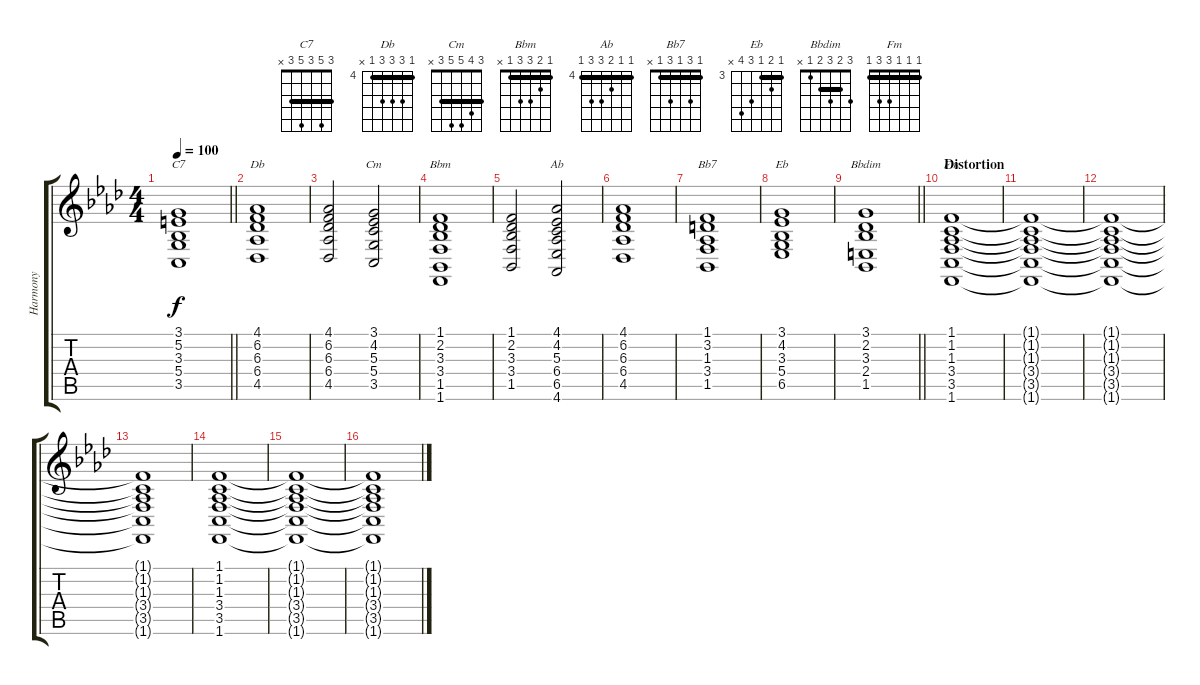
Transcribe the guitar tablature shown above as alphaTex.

\track ("Harmony" "Harmony") {instrument stringensemble1}
\staff {score tabs}
\tuning (E4 B3 G3 D3 A2 E2) {hide}
\chord ("C7" 3 5 3 5 3 x) {barre 3}
\chord ("Db" 4 6 6 6 4 x) {firstfret 4 barre 4}
\chord ("Cm" 3 4 5 5 3 x) {barre 3}
\chord ("Bbm" 1 2 3 3 1 x) {barre 1}
\chord ("Ab" 4 4 5 6 6 4) {firstfret 4 barre 4}
\chord ("Bb7" 1 3 1 3 1 x) {barre 1}
\chord ("Eb" 3 4 3 5 6 x) {firstfret 3 barre 3}
\chord ("Bbdim" 3 2 3 2 1 x) {barre 2}
\chord ("Fm" 1 1 1 3 3 1) {barre 1}
\ts (4 4)
\tempo 100
\clef g2
\barLineRight lightlight
\ks ab
(3.1 5.2 3.3 5.4 3.5).1{ch "C7" dy f} |
(4.1 6.2 6.3 6.4 4.5).1{ch "Db"} |
(4.1 6.2 6.3 6.4 4.5).2 (3.1 4.2 5.3 5.4 3.5).2{ch "Cm"} |
(1.1 2.2 3.3 3.4 1.5 1.6).1{ch "Bbm"} |
(1.1 2.2 3.3 3.4 1.5).2 (4.1 4.2 5.3 6.4 6.5 4.6).2{ch "Ab"} |
(4.1 6.2 6.3 6.4 4.5).1 |
(1.1 3.2 1.3 3.4 1.5).1{ch "Bb7"} |
(3.1 4.2 3.3 5.4 6.5).1{ch "Eb"} |
\barLineRight lightlight
(3.1 2.2 3.3 2.4 1.5).1{ch "Bbdim"} |
\section ("" "Distortion")
(1.1 1.2 1.3 3.4 3.5 1.6).1{ch "Fm"} |
(1.1{t} 1.2{t} 1.3{t} 3.4{t} 3.5{t} 1.6{t}).1 |
(1.1{t} 1.2{t} 1.3{t} 3.4{t} 3.5{t} 1.6{t}).1 |
(1.1{t} 1.2{t} 1.3{t} 3.4{t} 3.5{t} 1.6{t}).1 |
(1.1 1.2 1.3 3.4 3.5 1.6).1 |
(1.1{t} 1.2{t} 1.3{t} 3.4{t} 3.5{t} 1.6{t}).1 |
(1.1{t} 1.2{t} 1.3{t} 3.4{t} 3.5{t} 1.6{t}).1
